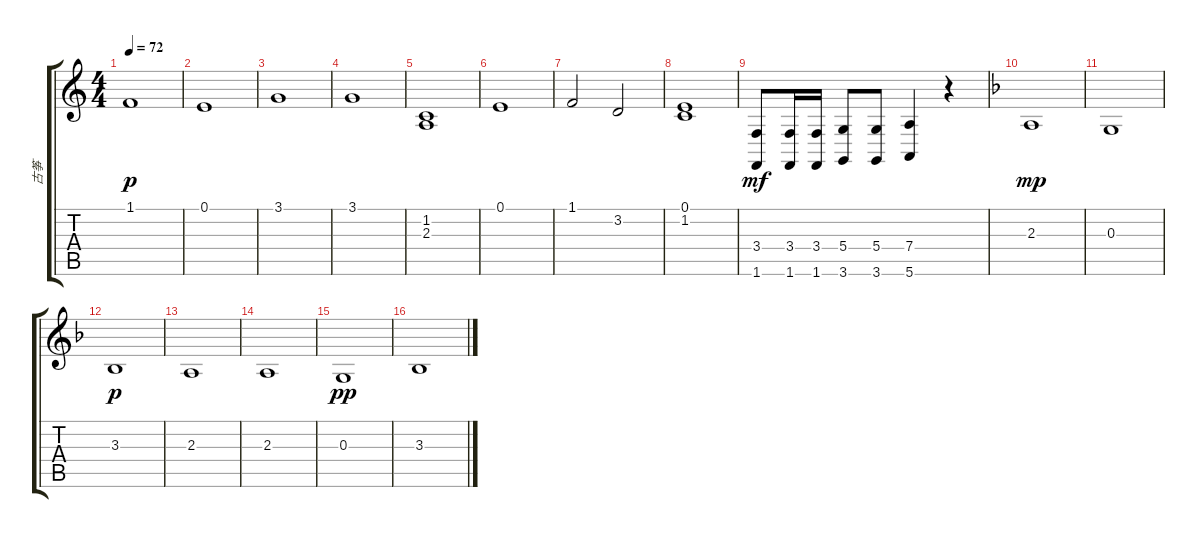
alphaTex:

\track ("古筝" "古筝") {instrument stringensemble1}
\staff {score tabs}
\tuning (E4 B3 G3 D3 A2 E2) {hide}
\ts (4 4)
\tempo 72
\clef g2
\ks c
1.1.1{dy p} |
0.1.1 |
3.1.1 |
3.1.1 |
(1.2 2.3).1 |
0.1.1 |
1.1.2 3.2.2 |
(0.1 1.2).1 |
(3.4 1.6).8{dy mf} (3.4 1.6).16 (3.4 1.6).16 (5.4 3.6).8 (5.4 3.6).8 (7.4 5.6).4 r.4 |
\ks f
2.3.1{dy mp} |
0.3.1 |
3.3.1{dy p} |
2.3.1 |
2.3.1 |
0.3.1{dy pp} |
3.3.1
